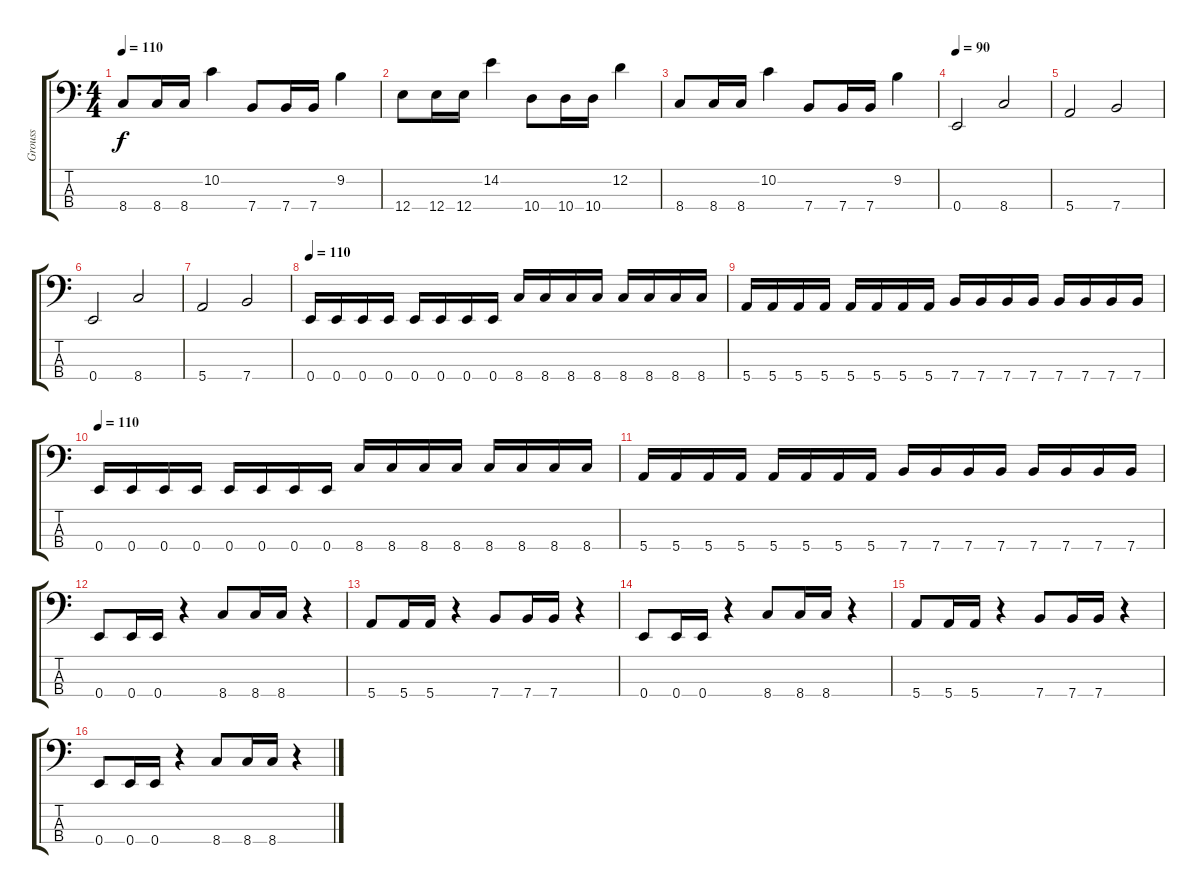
\track ("Grouss" "Grouss") {instrument electricbassfinger}
\staff {score tabs}
\tuning (G2 D2 A1 E1) {hide}
\ts (4 4)
\tempo 110
\clef f4
\ks c
8.4.8{dy f} 8.4.16 8.4.16 10.2.4 7.4.8 7.4.16 7.4.16 9.2.4 |
12.4.8 12.4.16 12.4.16 14.2.4 10.4.8 10.4.16 10.4.16 12.2.4 |
8.4.8 8.4.16 8.4.16 10.2.4 7.4.8 7.4.16 7.4.16 9.2.4 |
\tempo 90
0.4.2 8.4.2 |
5.4.2 7.4.2 |
0.4.2 8.4.2 |
5.4.2 7.4.2 |
\tempo 110
0.4.16 0.4.16 0.4.16 0.4.16 0.4.16 0.4.16 0.4.16 0.4.16 8.4.16 8.4.16 8.4.16 8.4.16 8.4.16 8.4.16 8.4.16 8.4.16 |
5.4.16 5.4.16 5.4.16 5.4.16 5.4.16 5.4.16 5.4.16 5.4.16 7.4.16 7.4.16 7.4.16 7.4.16 7.4.16 7.4.16 7.4.16 7.4.16 |
\tempo 110
0.4.16 0.4.16 0.4.16 0.4.16 0.4.16 0.4.16 0.4.16 0.4.16 8.4.16 8.4.16 8.4.16 8.4.16 8.4.16 8.4.16 8.4.16 8.4.16 |
5.4.16 5.4.16 5.4.16 5.4.16 5.4.16 5.4.16 5.4.16 5.4.16 7.4.16 7.4.16 7.4.16 7.4.16 7.4.16 7.4.16 7.4.16 7.4.16 |
0.4.8 0.4.16 0.4.16 r.4 8.4.8 8.4.16 8.4.16 r.4 |
5.4.8 5.4.16 5.4.16 r.4 7.4.8 7.4.16 7.4.16 r.4 |
0.4.8 0.4.16 0.4.16 r.4 8.4.8 8.4.16 8.4.16 r.4 |
5.4.8 5.4.16 5.4.16 r.4 7.4.8 7.4.16 7.4.16 r.4 |
0.4.8 0.4.16 0.4.16 r.4 8.4.8 8.4.16 8.4.16 r.4
